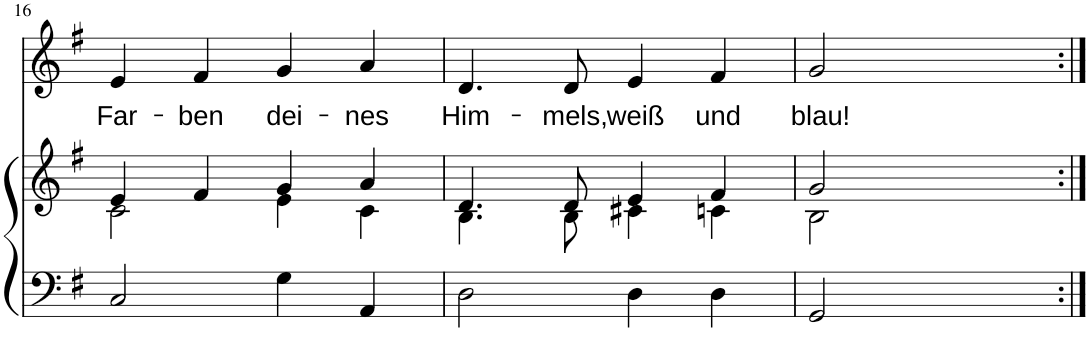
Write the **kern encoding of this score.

**kern	**kern	**kern	**text
*part2	*part2	*part1	*part1
*staff3	*staff2	*staff1	*staff1
*I"Klavier	*	*I"P1	*
*I'Kl.	*	*	*
!!LO:PB:g=z
*clefF4	*clefG2	*clefG2	*
*k[f#]	*k[f#]	*k[f#]	*
*G:	*G:	*G:	*
*M4/4	*M4/4	*M4/4	*
=16	=16	=16	=16
*	*^	*	*
!	!	!	!	!LO:LY:b
2C/	4e/	2c\	4e/	Far-
!	!	!	!	!LO:LY:b
.	4f#/	.	4f#/	-ben
!	!	!	!	!LO:LY:b
4G\	4g/	4e\	4g/	dei-
!	!	!	!	!LO:LY:b
4AA/	4a/	4c\	4a/	-nes
=17	=17	=17	=17	=17
!	!	!	!	!LO:LY:b
2D\	4.d/	4.B\	4.d/	Him-
!	!	!	!	!LO:LY:b
.	8d/	8B\	8d/	-mels,
!	!	!	!	!LO:LY:b
4D\	4e/	4c#X\	4e/	weiß
!	!	!	!	!LO:LY:b
4D\	4f#/	4cn\	4f#/	und
=18	=18	=18	=18	=18
!	!	!	!	!LO:LY:b
2GG/	2g/	2B\	2g/	blau!
2ryy	2ryy	2ryy	2ryy	.
*	*v	*v	*	*
=:|!	=:|!	=:|!	=:|!
*-	*-	*-	*-
